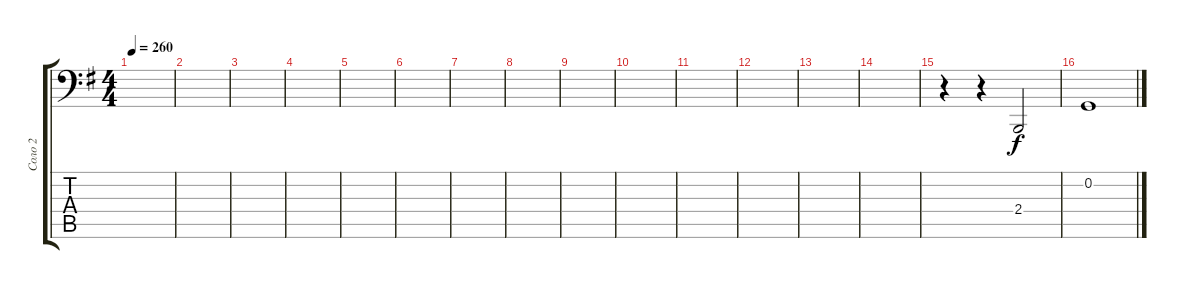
\track ("Соло 2" "Соло 2") {instrument acousticgrandpiano}
\staff {score tabs}
\tuning (C3 G2 D2 A1 E1 B0) {hide}
\ts (4 4)
\tempo 260
\clef f4
\ks g
|
|
|
|
|
|
|
|
|
|
|
|
|
|
r.4 r.4 2.4.2 |
0.2.1
